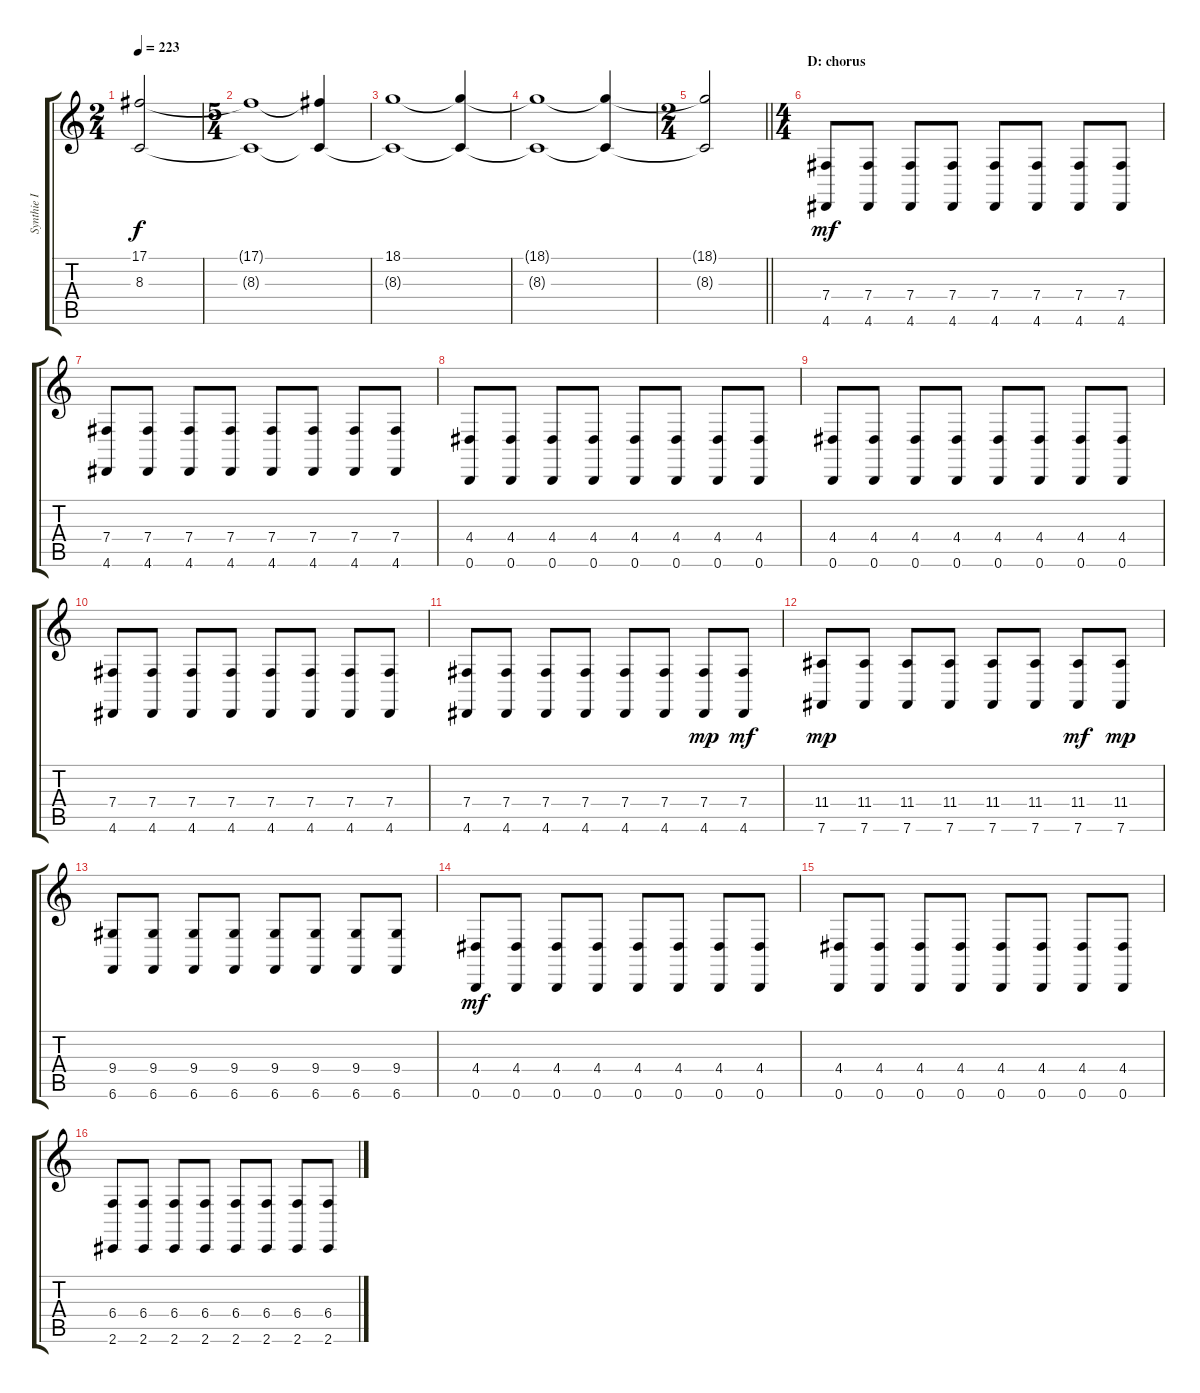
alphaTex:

\track ("Synthie I" "Synthie I") {instrument lead2sawtooth}
\staff {score tabs}
\tuning (Db4 Ab3 E3 B2 Gb2 B1) {hide}
\ts (2 4)
\tempo 223
\clef g2
\ks c
(17.1{t} 8.3{t}).2{dy f} |
\ts (5 4)
(17.1{t} 8.3{t}).1 (17.1{t} 8.3{t}).4 |
(18.1 8.3{t}).1 (18.1{t} 8.3{t}).4 |
(18.1{t} 8.3{t}).1 (18.1{t} 8.3{t}).4 |
\ts (2 4)
\barLineRight lightlight
(18.1{t} 8.3{t}).2 |
\ts (4 4)
\section ("" "D: chorus")
(7.4 4.6).8{dy mf volume 10 instrument lead2sawtooth} (7.4 4.6).8 (7.4 4.6).8 (7.4 4.6).8 (7.4 4.6).8 (7.4 4.6).8 (7.4 4.6).8 (7.4 4.6).8 |
(7.4 4.6).8 (7.4 4.6).8 (7.4 4.6).8 (7.4 4.6).8 (7.4 4.6).8 (7.4 4.6).8 (7.4 4.6).8 (7.4 4.6).8 |
(4.4 0.6).8 (4.4 0.6).8 (4.4 0.6).8 (4.4 0.6).8 (4.4 0.6).8 (4.4 0.6).8 (4.4 0.6).8 (4.4 0.6).8 |
(4.4 0.6).8 (4.4 0.6).8 (4.4 0.6).8 (4.4 0.6).8 (4.4 0.6).8 (4.4 0.6).8 (4.4 0.6).8 (4.4 0.6).8 |
(7.4 4.6).8 (7.4 4.6).8 (7.4 4.6).8 (7.4 4.6).8 (7.4 4.6).8 (7.4 4.6).8 (7.4 4.6).8 (7.4 4.6).8 |
(7.4 4.6).8 (7.4 4.6).8 (7.4 4.6).8 (7.4 4.6).8 (7.4 4.6).8 (7.4 4.6).8 (7.4 4.6).8{dy mp} (7.4 4.6).8{dy mf} |
(11.4 7.6).8{dy mp} (11.4 7.6).8 (11.4 7.6).8 (11.4 7.6).8 (11.4 7.6).8 (11.4 7.6).8 (11.4 7.6).8{dy mf} (11.4 7.6).8{dy mp} |
(9.4 6.6).8 (9.4 6.6).8 (9.4 6.6).8 (9.4 6.6).8 (9.4 6.6).8 (9.4 6.6).8 (9.4 6.6).8 (9.4 6.6).8 |
(4.4 0.6).8{dy mf} (4.4 0.6).8 (4.4 0.6).8 (4.4 0.6).8 (4.4 0.6).8 (4.4 0.6).8 (4.4 0.6).8 (4.4 0.6).8 |
(4.4 0.6).8 (4.4 0.6).8 (4.4 0.6).8 (4.4 0.6).8 (4.4 0.6).8 (4.4 0.6).8 (4.4 0.6).8 (4.4 0.6).8 |
(6.4 2.6).8 (6.4 2.6).8 (6.4 2.6).8 (6.4 2.6).8 (6.4 2.6).8 (6.4 2.6).8 (6.4 2.6).8 (6.4 2.6).8
